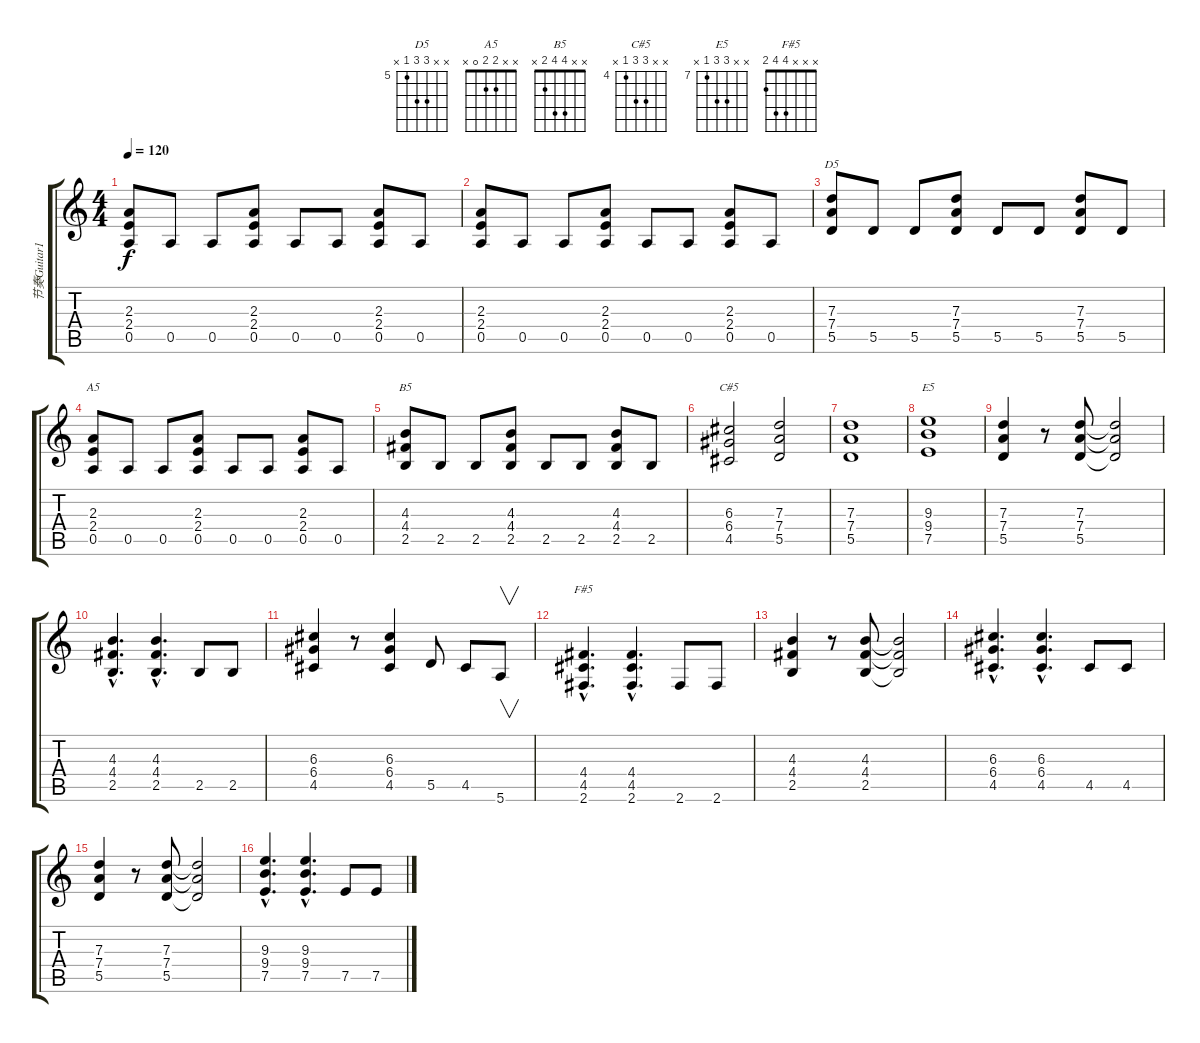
\track ("节奏Guitar1" "节奏Guitar1") {instrument distortionguitar}
\staff {score tabs}
\tuning (E4 B3 G3 D3 A2 E2) {hide}
\chord ("D5" x x 7 7 5 x) {firstfret 5}
\chord ("A5" x x 2 2 0 x)
\chord ("B5" x x 4 4 2 x)
\chord ("C#5" x x 6 6 4 x) {firstfret 4}
\chord ("E5" x x 9 9 7 x) {firstfret 7}
\chord ("F#5" x x x 4 4 2)
\ts (4 4)
\tempo 120
\clef g2
\ks c
(2.3 2.4 0.5).8{dy f} 0.5.8 0.5.8 (2.3 2.4 0.5).8 0.5.8 0.5.8 (2.3 2.4 0.5).8 0.5.8 |
(2.3 2.4 0.5).8 0.5.8 0.5.8 (2.3 2.4 0.5).8 0.5.8 0.5.8 (2.3 2.4 0.5).8 0.5.8 |
(7.3 7.4 5.5).8{ch "D5"} 5.5.8 5.5.8 (7.3 7.4 5.5).8 5.5.8 5.5.8 (7.3 7.4 5.5).8 5.5.8 |
(2.3 2.4 0.5).8{ch "A5"} 0.5.8 0.5.8 (2.3 2.4 0.5).8 0.5.8 0.5.8 (2.3 2.4 0.5).8 0.5.8 |
(4.3 4.4 2.5).8{ch "B5"} 2.5.8 2.5.8 (4.3 4.4 2.5).8 2.5.8 2.5.8 (4.3 4.4 2.5).8 2.5.8 |
(6.3 6.4 4.5).2{ch "C#5"} (7.3 7.4 5.5).2 |
(7.3 7.4 5.5).1 |
(9.3 9.4 7.5).1{ch "E5"} |
(7.3 7.4 5.5).4 r.8 (7.3 7.4 5.5).8 (7.3{t} 7.4{t} 5.5{t}).2 |
(4.3{hac} 4.4{hac} 2.5{hac}).4{d} (4.3{hac} 4.4{hac} 2.5{hac}).4{d} 2.5.8 2.5.8 |
(6.3 6.4 4.5).4 r.8 (6.3 6.4 4.5).4 5.5.8 4.5.8 5.6.8{v} |
(4.4{hac} 4.5{hac} 2.6{hac}).4{d ch "F#5"} (4.4{hac} 4.5{hac} 2.6{hac}).4{d} 2.6.8 2.6.8 |
(4.3 4.4 2.5).4 r.8 (4.3 4.4 2.5).8 (4.3{t} 4.4{t} 2.5{t}).2 |
(6.3{hac} 6.4{hac} 4.5{hac}).4{d} (6.3{hac} 6.4{hac} 4.5{hac}).4{d} 4.5.8 4.5.8 |
(7.3 7.4 5.5).4 r.8 (7.3 7.4 5.5).8 (7.3{t} 7.4{t} 5.5{t}).2 |
(9.3{hac} 9.4{hac} 7.5{hac}).4{d} (9.3{hac} 9.4{hac} 7.5{hac}).4{d} 7.5.8 7.5.8
